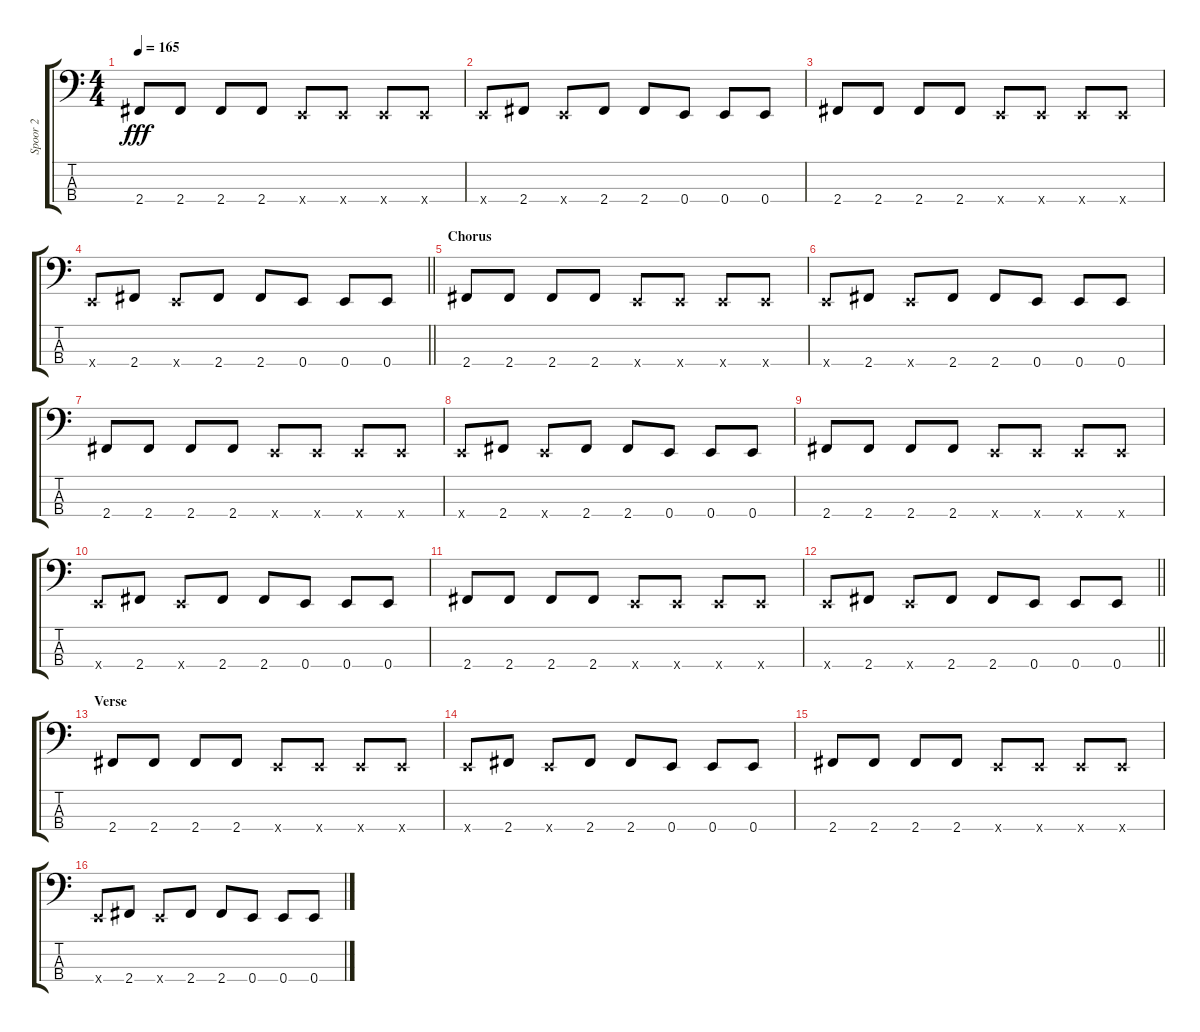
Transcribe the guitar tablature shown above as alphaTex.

\track ("Spoor 2" "Spoor 2") {instrument distortionguitar}
\staff {score tabs}
\tuning (G2 D2 A1 E1) {hide}
\ts (4 4)
\tempo 165
\clef f4
\ks c
2.4.8{dy fff} 2.4.8 2.4.8 2.4.8 0.4{x}.8 0.4{x}.8 0.4{x}.8 0.4{x}.8 |
0.4{x}.8 2.4.8 0.4{x}.8 2.4.8 2.4.8 0.4.8 0.4.8 0.4.8 |
2.4.8 2.4.8 2.4.8 2.4.8 0.4{x}.8 0.4{x}.8 0.4{x}.8 0.4{x}.8 |
\barLineRight lightlight
0.4{x}.8 2.4.8 0.4{x}.8 2.4.8 2.4.8 0.4.8 0.4.8 0.4.8 |
\section ("" "Chorus")
2.4.8 2.4.8 2.4.8 2.4.8 0.4{x}.8 0.4{x}.8 0.4{x}.8 0.4{x}.8 |
0.4{x}.8 2.4.8 0.4{x}.8 2.4.8 2.4.8 0.4.8 0.4.8 0.4.8 |
2.4.8 2.4.8 2.4.8 2.4.8 0.4{x}.8 0.4{x}.8 0.4{x}.8 0.4{x}.8 |
0.4{x}.8 2.4.8 0.4{x}.8 2.4.8 2.4.8 0.4.8 0.4.8 0.4.8 |
2.4.8 2.4.8 2.4.8 2.4.8 0.4{x}.8 0.4{x}.8 0.4{x}.8 0.4{x}.8 |
0.4{x}.8 2.4.8 0.4{x}.8 2.4.8 2.4.8 0.4.8 0.4.8 0.4.8 |
2.4.8 2.4.8 2.4.8 2.4.8 0.4{x}.8 0.4{x}.8 0.4{x}.8 0.4{x}.8 |
\barLineRight lightlight
0.4{x}.8 2.4.8 0.4{x}.8 2.4.8 2.4.8 0.4.8 0.4.8 0.4.8 |
\section ("" "Verse")
2.4.8 2.4.8 2.4.8 2.4.8 0.4{x}.8 0.4{x}.8 0.4{x}.8 0.4{x}.8 |
0.4{x}.8 2.4.8 0.4{x}.8 2.4.8 2.4.8 0.4.8 0.4.8 0.4.8 |
2.4.8 2.4.8 2.4.8 2.4.8 0.4{x}.8 0.4{x}.8 0.4{x}.8 0.4{x}.8 |
0.4{x}.8 2.4.8 0.4{x}.8 2.4.8 2.4.8 0.4.8 0.4.8 0.4.8
